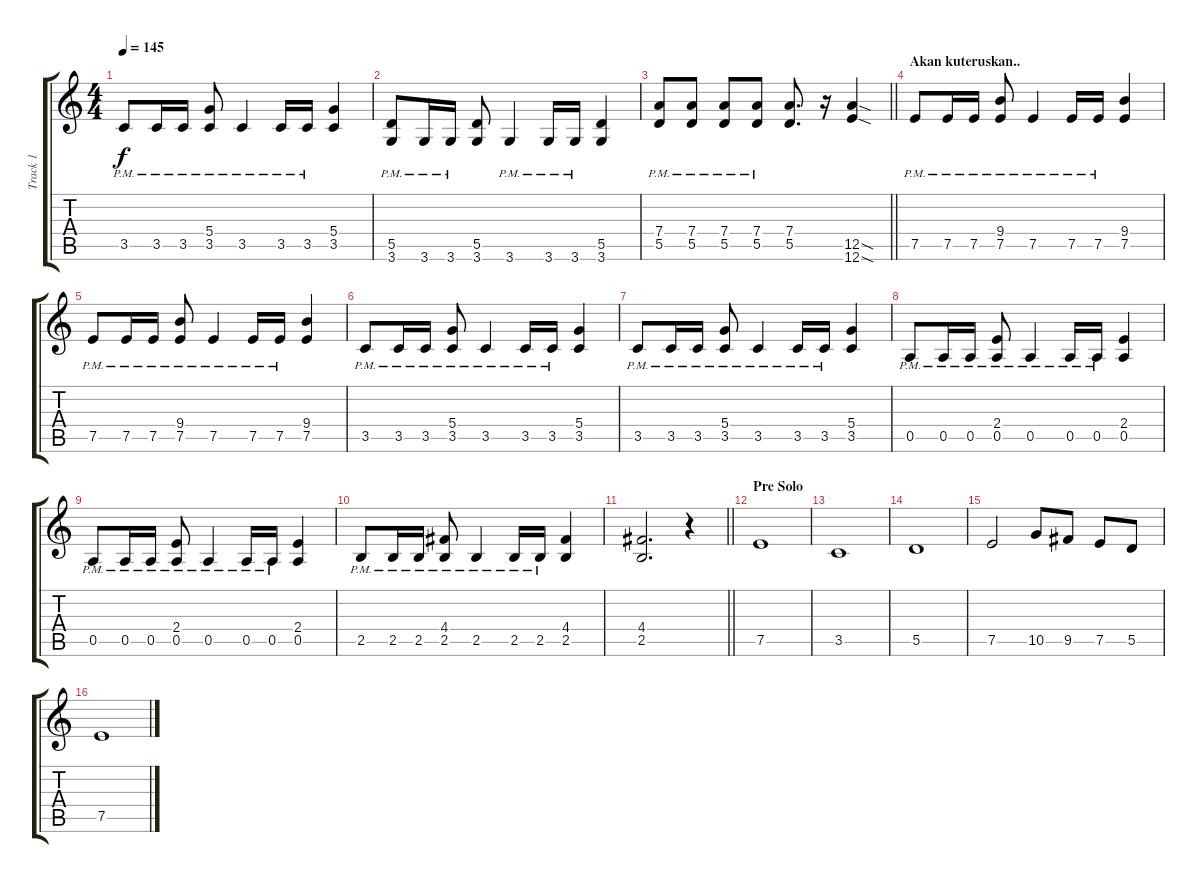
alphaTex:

\track ("Track 1" "Track 1") {instrument distortionguitar}
\staff {score tabs}
\tuning (E4 B3 G3 D3 A2 E2) {hide}
\ts (4 4)
\tempo 145
\clef g2
\ks c
3.5{pm}.8{dy f} 3.5{pm}.16 3.5{pm}.16 (5.4 3.5{pm}).8 3.5{pm}.4 3.5{pm}.16 3.5{pm}.16 (5.4 3.5).4 |
(5.5{pm} 3.6{pm}).8 3.6{pm}.16 3.6{pm}.16 (5.5 3.6).8 3.6{pm}.4 3.6{pm}.16 3.6{pm}.16 (5.5 3.6).4 |
\barLineRight lightlight
(7.4{pm} 5.5{pm}).8 (7.4{pm} 5.5{pm}).8 (7.4{pm} 5.5{pm}).8 (7.4{pm} 5.5{pm}).8 (7.4 5.5).8{d} r.16 (12.5{sod} 12.6{sod}).4 |
\section ("" "Akan kuteruskan..")
7.5{pm}.8 7.5{pm}.16 7.5{pm}.16 (9.4 7.5{pm}).8 7.5{pm}.4 7.5{pm}.16 7.5{pm}.16 (9.4 7.5).4 |
7.5{pm}.8 7.5{pm}.16 7.5{pm}.16 (9.4 7.5{pm}).8 7.5{pm}.4 7.5{pm}.16 7.5{pm}.16 (9.4 7.5).4 |
3.5{pm}.8 3.5{pm}.16 3.5{pm}.16 (5.4 3.5{pm}).8 3.5{pm}.4 3.5{pm}.16 3.5{pm}.16 (5.4 3.5).4 |
3.5{pm}.8 3.5{pm}.16 3.5{pm}.16 (5.4 3.5{pm}).8 3.5{pm}.4 3.5{pm}.16 3.5{pm}.16 (5.4 3.5).4 |
0.5{pm}.8 0.5{pm}.16 0.5{pm}.16 (2.4 0.5{pm}).8 0.5{pm}.4 0.5{pm}.16 0.5{pm}.16 (2.4 0.5).4 |
0.5{pm}.8 0.5{pm}.16 0.5{pm}.16 (2.4 0.5{pm}).8 0.5{pm}.4 0.5{pm}.16 0.5{pm}.16 (2.4 0.5).4 |
2.5{pm}.8 2.5{pm}.16 2.5{pm}.16 (4.4 2.5{pm}).8 2.5{pm}.4 2.5{pm}.16 2.5{pm}.16 (4.4 2.5).4 |
\barLineRight lightlight
(4.4 2.5).2{d} r.4 |
\section ("" "Pre Solo")
7.5.1 |
3.5.1 |
5.5.1 |
7.5.2 10.5.8 9.5.8 7.5.8 5.5.8 |
7.5.1
